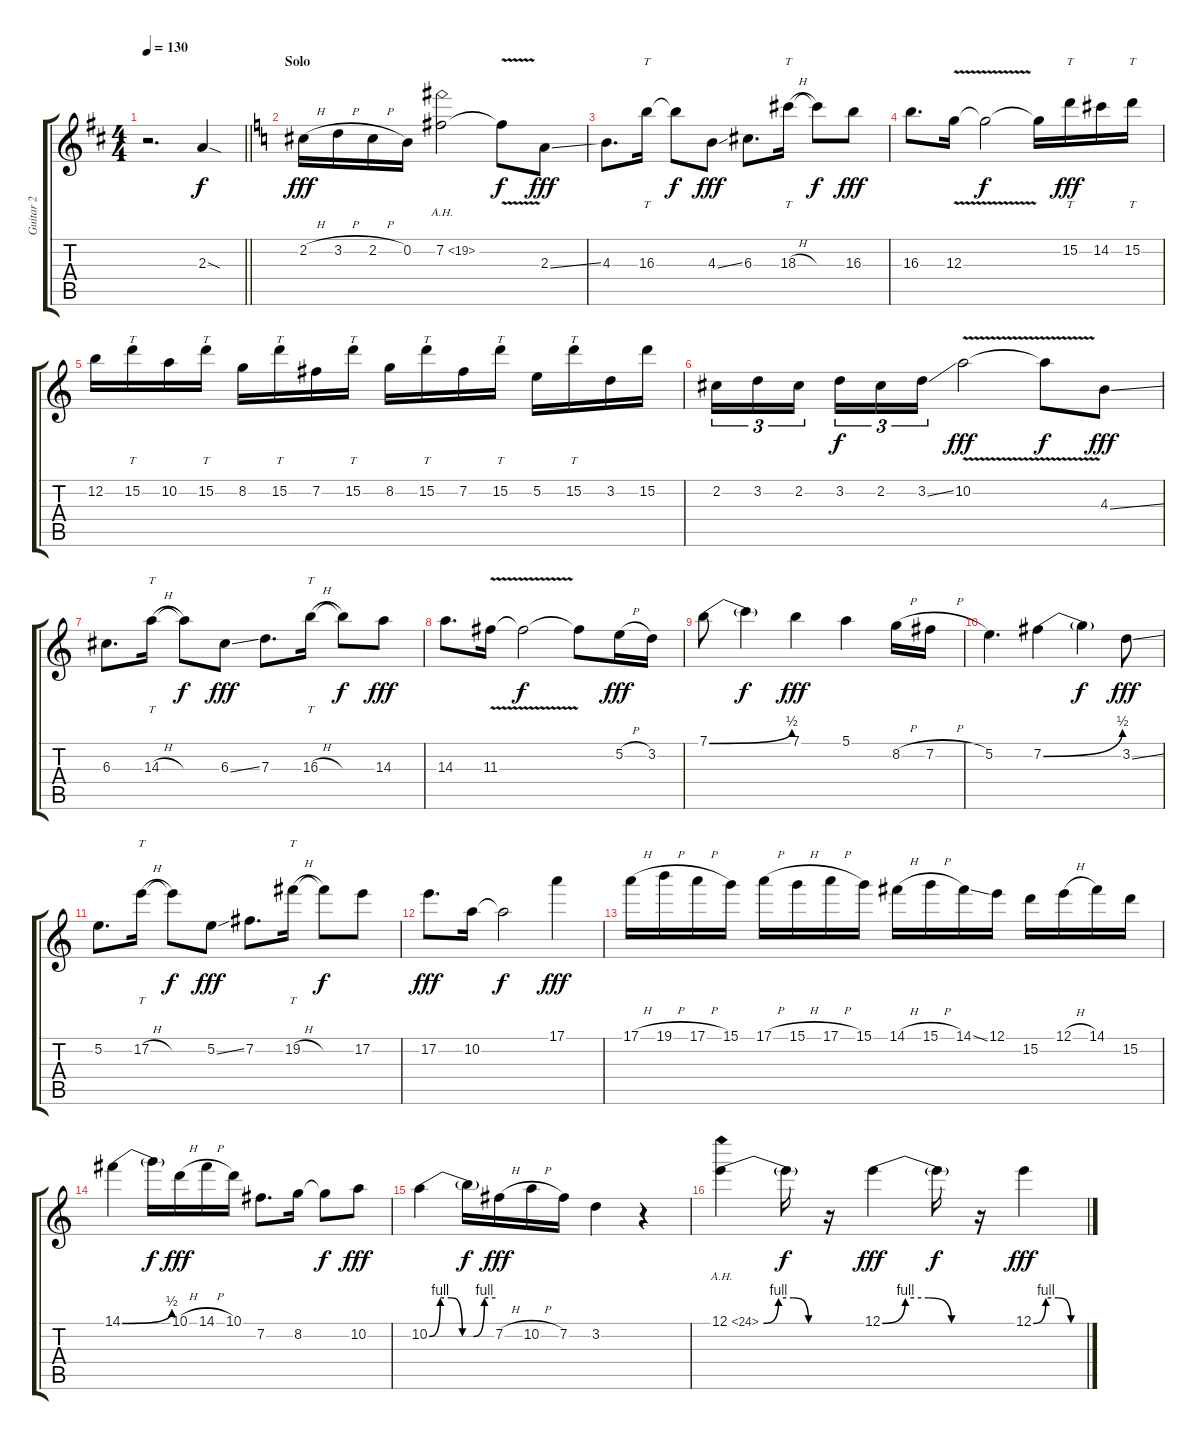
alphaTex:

\track ("Guitar 2" "Guitar 2") {instrument distortionguitar}
\staff {score tabs}
\tuning (E4 B3 G3 D3 A2 E2) {hide}
\ts (4 4)
\tempo 130
\clef g2
\barLineRight lightlight
\ks d
r.2{d dy f} 2.3{sod}.4 |
\section ("" "Solo")
\ks c
2.2{h}.16{dy fff} 3.2{h}.16 2.2{h}.16 0.2.16 7.2{ah 12}.2 7.2{v t}.8{dy f} 2.3{ss}.8{dy fff} |
4.3.8{d} 16.3.16{tt} 16.3{t}.8{dy f} 4.3{ss}.8{dy fff} 6.3.8{d} 18.3{h}.16{tt} 18.3{t}.8{dy f} 16.3.8{dy fff} |
16.3.8{d} 12.3{v}.16 12.3{t}.2{dy f} 12.3{t}.16 15.2.16{tt dy fff} 14.2.16 15.2.16{tt} |
12.2.16 15.2.16{tt} 10.2.16 15.2.16{tt} 8.2.16 15.2.16{tt} 7.2.16 15.2.16{tt} 8.2.16 15.2.16{tt} 7.2.16 15.2.16{tt} 5.2.16 15.2.16{tt} 3.2.16 15.2.16 |
2.2.16{tu (3 2)} 3.2.16{tu (3 2)} 2.2.16{tu (3 2) beam splitsecondary} 3.2.16{tu (3 2) dy f} 2.2.16{tu (3 2)} 3.2{ss}.16{tu (3 2)} 10.2{v}.2{dy fff} 10.2{t}.8{dy f} 4.3{ss}.8{dy fff} |
6.3.8{d} 14.3{h}.16{tt} 14.3{t}.8{dy f} 6.3{ss}.8{dy fff} 7.3.8{d} 16.3{h}.16{tt} 16.3{t}.8{dy f} 14.3.8{dy fff} |
14.3.8{d} 11.3{v}.16 11.3{t}.2{dy f} 11.3{t}.8 5.2{h}.16{dy fff} 3.2.16 |
7.1{be (bend 0 0 60 2)}.8 7.1{t}.4{dy f} 7.1.4{dy fff} 5.1.4 8.2{h}.16 7.2{h}.16 |
5.2.4{d} 7.2{be (bend 0 0 60 2)}.4 7.2{t}.4{dy f} 3.2{ss}.8{dy fff} |
5.2.8{d} 17.2{h}.16{tt} 17.2{t}.8{dy f} 5.2{ss}.8{dy fff} 7.2.8{d} 19.2{h}.16{tt} 19.2{t}.8{dy f} 17.2.8 |
17.2.8{d dy fff} 10.2.16 10.2{t}.2{dy f} 17.1.4{dy fff} |
17.1{h}.16 19.1{h}.16 17.1{h}.16 15.1.16 17.1{h}.16 15.1{h}.16 17.1{h}.16 15.1.16 14.1{h}.16 15.1{h}.16 14.1{ss}.16 12.1.16 15.2.16 12.1{h}.16 14.1.16 15.2.16 |
14.1{be (bend 0 0 60 2)}.4 14.1{t}.16{dy f} 10.1{h}.16{dy fff} 14.1{h}.16 10.1.16 7.2.8{d} 8.2.16 8.2{t}.8{dy f} 10.2.8{dy fff} |
10.2{be (custom 0 0 10 4 20 4 30 0 40 0 50 4 60 4)}.4 10.2{t}.16{dy f} 7.2{h}.16{dy fff} 10.2{h}.16 7.2.16 3.2.4 r.4 |
12.1{be (custom 0 0 15 4 30 4 45 0 60 0) ah 12}.4 12.1{t}.16{dy f} r.16 12.1{be (custom 0 0 15 4 30 4 45 0 60 0)}.4{dy fff} 12.1{t}.16{dy f} r.16 12.1{be (custom 0 0 15 4 30 4 45 0 60 0)}.4{dy fff}
